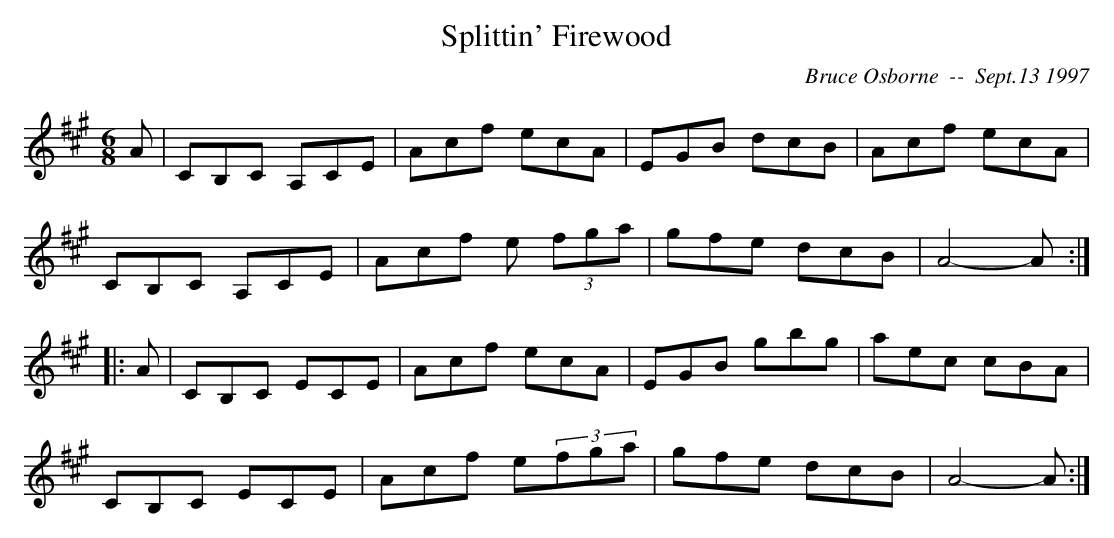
X:1
T:Splittin' Firewood
C:Bruce Osborne  --  Sept.13 1997
M:6/8
L:1/8
K:A
A|CB,C A,CE|Acf ecA|EGB dcB|Acf ecA|!
CB,C A,CE|Acf e (3fga|gfe dcB|A4-A:|!
|:A|CB,C ECE|Acf ecA|EGB gbg|aec cBA|!
CB,C ECE|Acf e(3fga|gfe dcB|A4-A:|!
